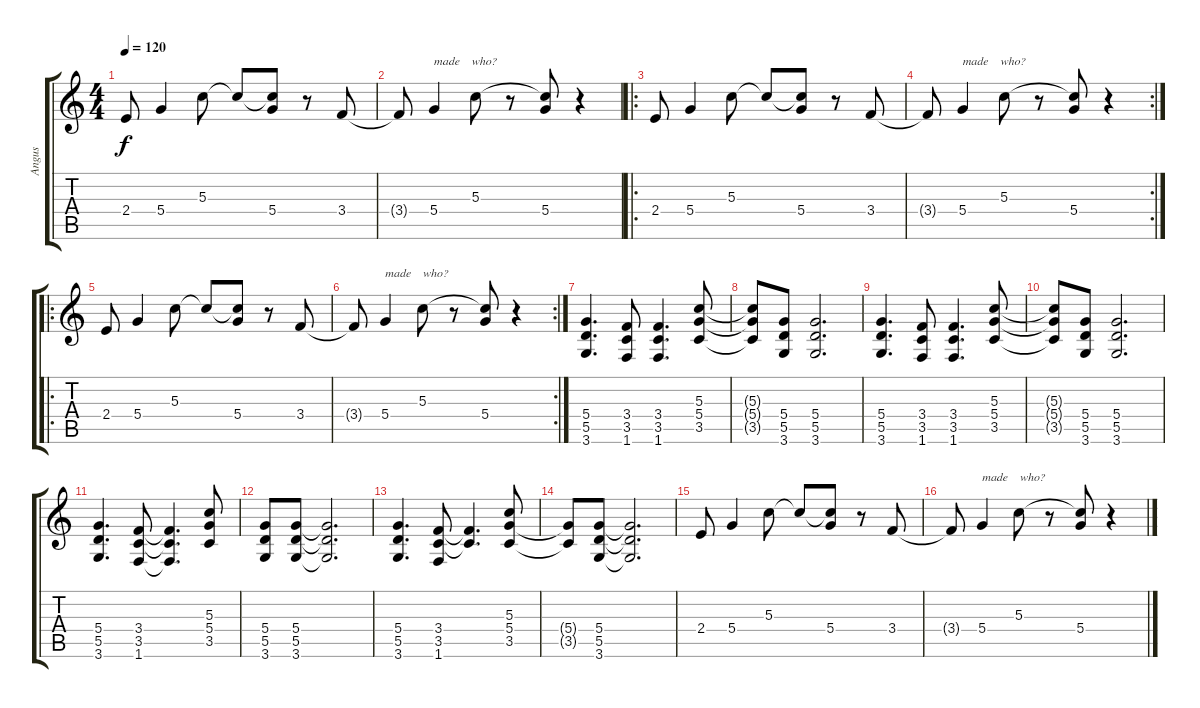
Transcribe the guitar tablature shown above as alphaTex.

\track ("Angus" "Angus") {instrument overdrivenguitar}
\staff {score tabs}
\tuning (E4 B3 G3 D3 A2 E2) {hide}
\ts (4 4)
\tempo 120
\clef g2
\ks c
2.4.8{dy f} 5.4.4 5.3.8 5.3{t}.8 (5.3{t} 5.4).8 r.8 3.4.8 |
3.4{t}.8 5.4.4{txt "made    who?"} 5.3.8 r.8 (5.3{t} 5.4).8 r.4 |
\ro
2.4.8 5.4.4 5.3.8 5.3{t}.8 (5.3{t} 5.4).8 r.8 3.4.8 |
\rc 2
3.4{t}.8 5.4.4{txt "made    who?"} 5.3.8 r.8 (5.3{t} 5.4).8 r.4 |
\ro
2.4.8 5.4.4 5.3.8 5.3{t}.8 (5.3{t} 5.4).8 r.8 3.4.8 |
\rc 2
3.4{t}.8 5.4.4{txt "made    who?"} 5.3.8 r.8 (5.3{t} 5.4).8 r.4 |
(5.4 5.5 3.6).4{d} (3.4 3.5 1.6).8 (3.4 3.5 1.6).4{d} (5.3 5.4 3.5).8 |
(5.3{t} 5.4{t} 3.5{t}).8 (5.4 5.5 3.6).8 (5.4 5.5 3.6).2{d} |
(5.4 5.5 3.6).4{d} (3.4 3.5 1.6).8 (3.4 3.5 1.6).4{d} (5.3 5.4 3.5).8 |
(5.3{t} 5.4{t} 3.5{t}).8 (5.4 5.5 3.6).8 (5.4 5.5 3.6).2{d} |
(5.4 5.5 3.6).4{d} (3.4 3.5 1.6).8 (3.4{t} 3.5{t} 1.6{t}).4{d} (5.3 5.4 3.5).8 |
(5.4 5.5 3.6).8 (5.4 5.5 3.6).8 (5.4{t} 5.5{t} 3.6{t}).2{d} |
(5.4 5.5 3.6).4{d} (3.4 3.5 1.6).8 (3.4{t} 3.5{t}).4{d} (5.3 5.4 3.5).8 |
(5.4{t} 3.5{t}).8 (5.4 5.5 3.6).8 (5.4{t} 5.5{t} 3.6{t}).2{d} |
2.4.8 5.4.4 5.3.8 5.3{t}.8 (5.3{t} 5.4).8 r.8 3.4.8 |
3.4{t}.8 5.4.4{txt "made    who?"} 5.3.8 r.8 (5.3{t} 5.4).8 r.4
